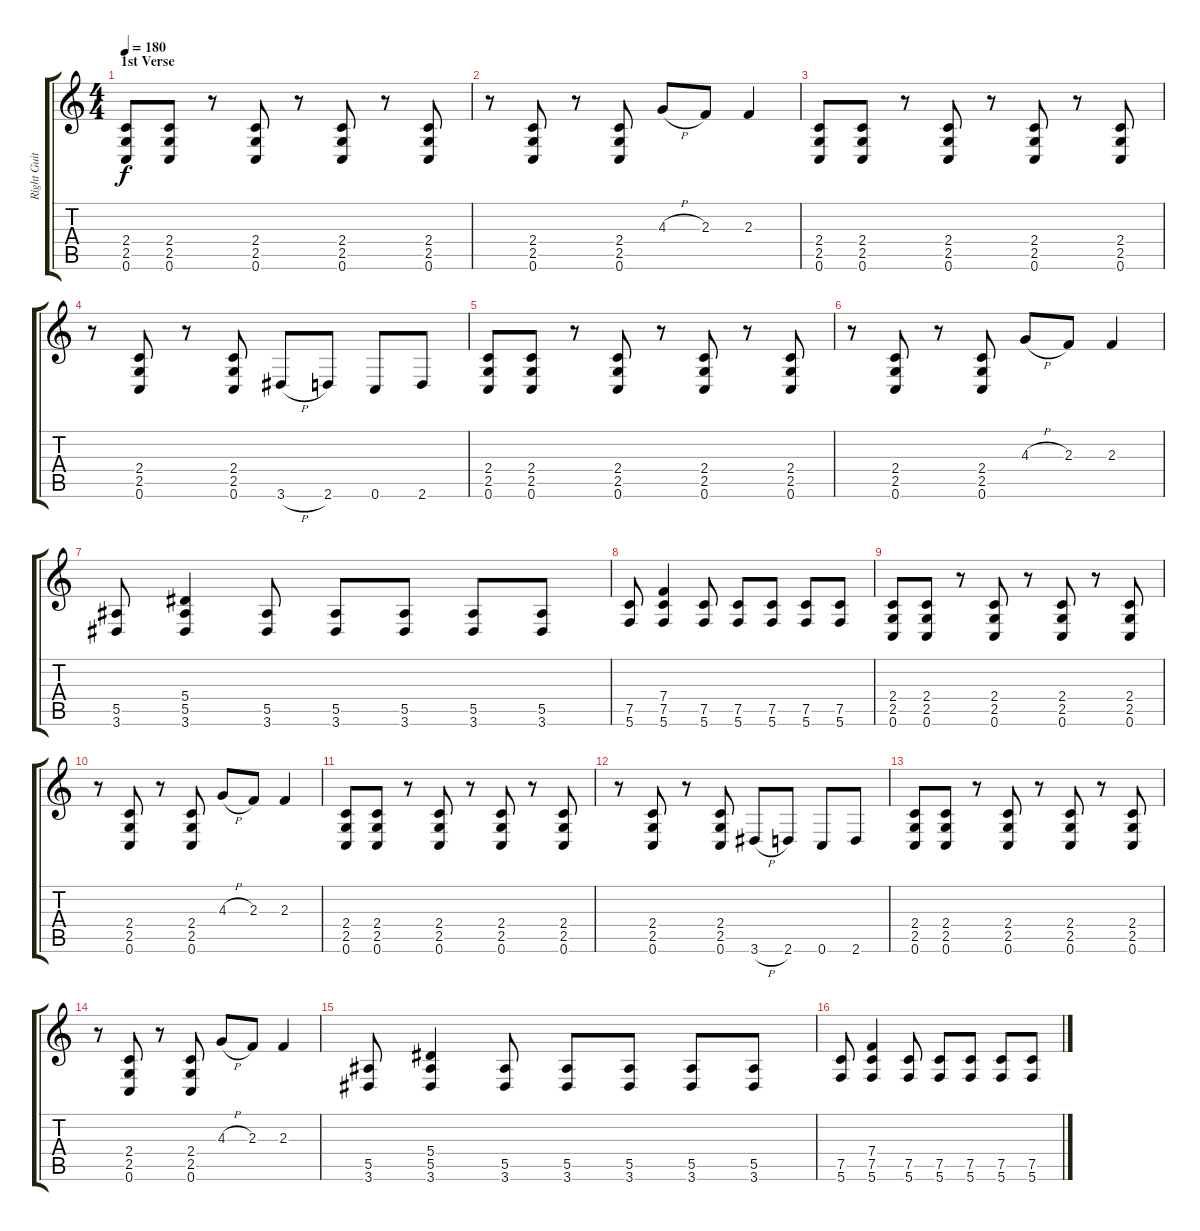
\track ("Right Guitar" "Right Guit") {instrument distortionguitar}
\staff {score tabs}
\tuning (C4 G3 Eb3 Bb2 F2 C2) {hide}
\ts (4 4)
\section ("" "1st Verse")
\tempo 180
\clef g2
\ks c
(2.4 2.5 0.6).8{dy f} (2.4 2.5 0.6).8 r.8 (2.4 2.5 0.6).8 r.8 (2.4 2.5 0.6).8 r.8 (2.4 2.5 0.6).8 |
r.8 (2.4 2.5 0.6).8 r.8 (2.4 2.5 0.6).8 4.3{h}.8 2.3.8 2.3.4 |
(2.4 2.5 0.6).8 (2.4 2.5 0.6).8 r.8 (2.4 2.5 0.6).8 r.8 (2.4 2.5 0.6).8 r.8 (2.4 2.5 0.6).8 |
r.8 (2.4 2.5 0.6).8 r.8 (2.4 2.5 0.6).8 3.6{h}.8 2.6.8 0.6.8 2.6.8 |
(2.4 2.5 0.6).8 (2.4 2.5 0.6).8 r.8 (2.4 2.5 0.6).8 r.8 (2.4 2.5 0.6).8 r.8 (2.4 2.5 0.6).8 |
r.8 (2.4 2.5 0.6).8 r.8 (2.4 2.5 0.6).8 4.3{h}.8 2.3.8 2.3.4 |
(5.5 3.6).8 (5.4 5.5 3.6).4 (5.5 3.6).8 (5.5 3.6).8 (5.5 3.6).8 (5.5 3.6).8 (5.5 3.6).8 |
(7.5 5.6).8 (7.4 7.5 5.6).4 (7.5 5.6).8 (7.5 5.6).8 (7.5 5.6).8 (7.5 5.6).8 (7.5 5.6).8 |
(2.4 2.5 0.6).8 (2.4 2.5 0.6).8 r.8 (2.4 2.5 0.6).8 r.8 (2.4 2.5 0.6).8 r.8 (2.4 2.5 0.6).8 |
r.8 (2.4 2.5 0.6).8 r.8 (2.4 2.5 0.6).8 4.3{h}.8 2.3.8 2.3.4 |
(2.4 2.5 0.6).8 (2.4 2.5 0.6).8 r.8 (2.4 2.5 0.6).8 r.8 (2.4 2.5 0.6).8 r.8 (2.4 2.5 0.6).8 |
r.8 (2.4 2.5 0.6).8 r.8 (2.4 2.5 0.6).8 3.6{h}.8 2.6.8 0.6.8 2.6.8 |
(2.4 2.5 0.6).8 (2.4 2.5 0.6).8 r.8 (2.4 2.5 0.6).8 r.8 (2.4 2.5 0.6).8 r.8 (2.4 2.5 0.6).8 |
r.8 (2.4 2.5 0.6).8 r.8 (2.4 2.5 0.6).8 4.3{h}.8 2.3.8 2.3.4 |
(5.5 3.6).8 (5.4 5.5 3.6).4 (5.5 3.6).8 (5.5 3.6).8 (5.5 3.6).8 (5.5 3.6).8 (5.5 3.6).8 |
(7.5 5.6).8 (7.4 7.5 5.6).4 (7.5 5.6).8 (7.5 5.6).8 (7.5 5.6).8 (7.5 5.6).8 (7.5 5.6).8
